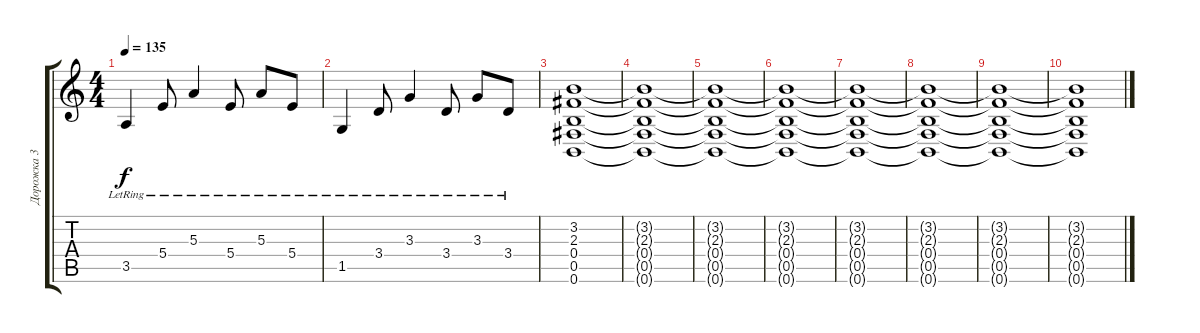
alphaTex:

\track ("Дорожка 3" "Дорожка 3") {instrument overdrivenguitar}
\staff {score tabs}
\tuning (Db4 Ab3 E3 B2 Gb2 B1) {hide}
\ts (4 4)
\tempo 135
\clef g2
\ks c
3.5{lr}.4{dy f} 5.4{lr}.8 5.3{lr}.4 5.4{lr}.8 5.3{lr}.8 5.4{lr}.8 |
1.5{lr}.4 3.4{lr}.8 3.3{lr}.4 3.4{lr}.8 3.3{lr}.8 3.4{lr}.8 |
(3.2 2.3 0.4 0.5 0.6).1 |
(3.2{t} 2.3{t} 0.4{t} 0.5{t} 0.6{t}).1 |
(3.2{t} 2.3{t} 0.4{t} 0.5{t} 0.6{t}).1 |
(3.2{t} 2.3{t} 0.4{t} 0.5{t} 0.6{t}).1 |
(3.2{t} 2.3{t} 0.4{t} 0.5{t} 0.6{t}).1 |
(3.2{t} 2.3{t} 0.4{t} 0.5{t} 0.6{t}).1 |
(3.2{t} 2.3{t} 0.4{t} 0.5{t} 0.6{t}).1 |
(3.2{t} 2.3{t} 0.4{t} 0.5{t} 0.6{t}).1
